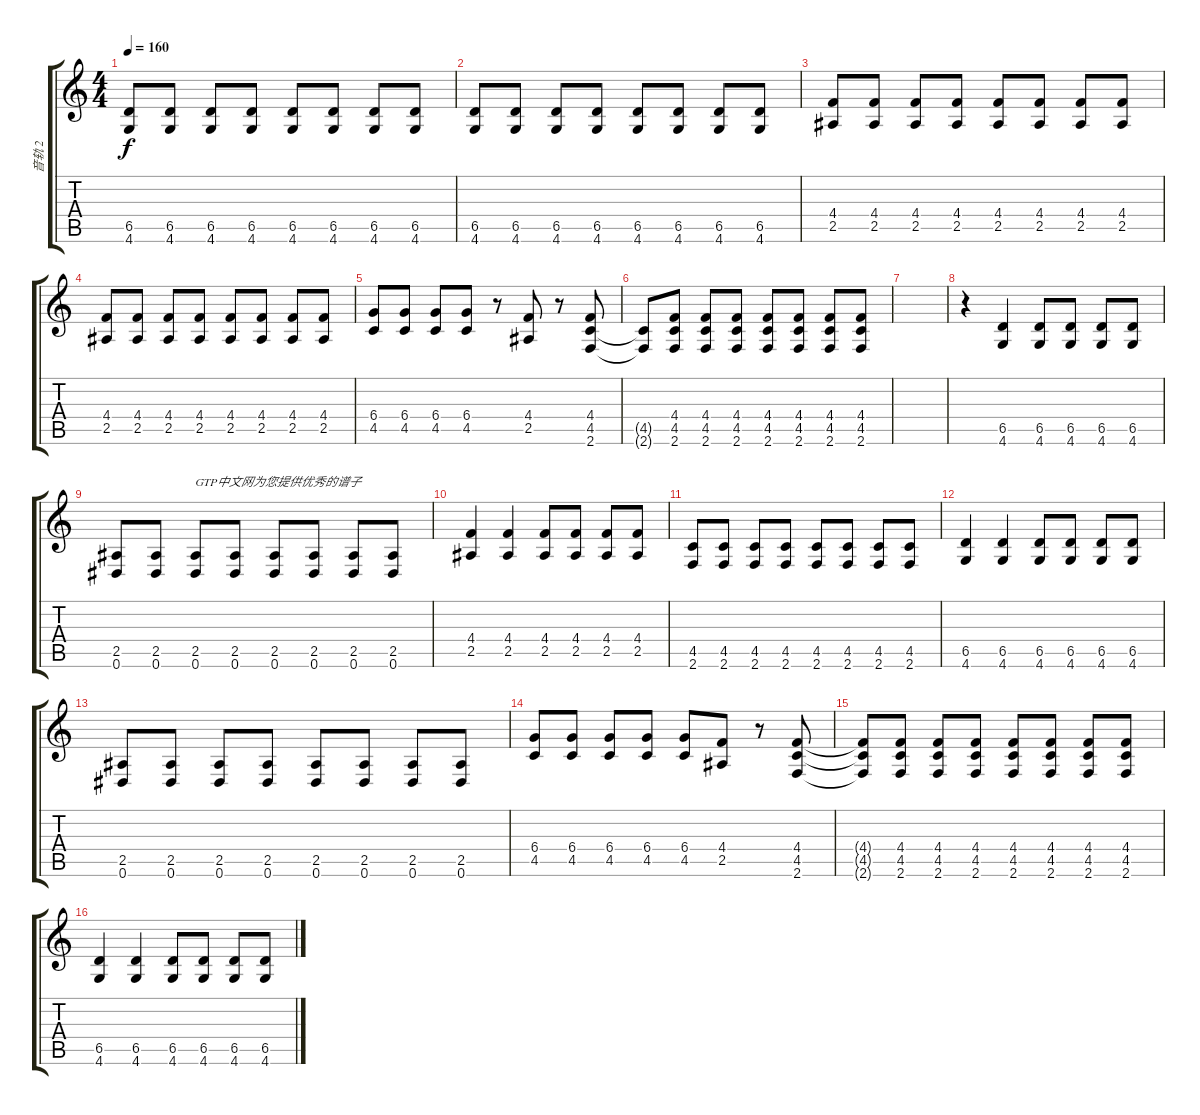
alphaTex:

\track ("音轨 2" "音轨 2") {instrument overdrivenguitar}
\staff {score tabs}
\tuning (Eb4 Bb3 Gb3 Db3 Ab2 Eb2) {hide}
\ts (4 4)
\tempo 160
\clef g2
\ks c
(6.5 4.6).8{dy f} (6.5 4.6).8 (6.5 4.6).8 (6.5 4.6).8 (6.5 4.6).8 (6.5 4.6).8 (6.5 4.6).8 (6.5 4.6).8 |
(6.5 4.6).8 (6.5 4.6).8 (6.5 4.6).8 (6.5 4.6).8 (6.5 4.6).8 (6.5 4.6).8 (6.5 4.6).8 (6.5 4.6).8 |
(4.4 2.5).8 (4.4 2.5).8 (4.4 2.5).8 (4.4 2.5).8 (4.4 2.5).8 (4.4 2.5).8 (4.4 2.5).8 (4.4 2.5).8 |
(4.4 2.5).8 (4.4 2.5).8 (4.4 2.5).8 (4.4 2.5).8 (4.4 2.5).8 (4.4 2.5).8 (4.4 2.5).8 (4.4 2.5).8 |
(6.4 4.5).8 (6.4 4.5).8 (6.4 4.5).8 (6.4 4.5).8 r.8 (4.4 2.5).8 r.8 (4.4 4.5 2.6).8 |
(4.5{t} 2.6{t}).8 (4.4 4.5 2.6).8 (4.4 4.5 2.6).8 (4.4 4.5 2.6).8 (4.4 4.5 2.6).8 (4.4 4.5 2.6).8 (4.4 4.5 2.6).8 (4.4 4.5 2.6).8 |
|
r.4 (6.5 4.6).4 (6.5 4.6).8 (6.5 4.6).8 (6.5 4.6).8 (6.5 4.6).8 |
(2.5 0.6).8 (2.5 0.6).8 (2.5 0.6).8{txt "GTP中文网为您提供优秀的谱子"} (2.5 0.6).8 (2.5 0.6).8 (2.5 0.6).8 (2.5 0.6).8 (2.5 0.6).8 |
(4.4 2.5).4 (4.4 2.5).4 (4.4 2.5).8 (4.4 2.5).8 (4.4 2.5).8 (4.4 2.5).8 |
(4.5 2.6).8 (4.5 2.6).8 (4.5 2.6).8 (4.5 2.6).8 (4.5 2.6).8 (4.5 2.6).8 (4.5 2.6).8 (4.5 2.6).8 |
(6.5 4.6).4 (6.5 4.6).4 (6.5 4.6).8 (6.5 4.6).8 (6.5 4.6).8 (6.5 4.6).8 |
(2.5 0.6).8 (2.5 0.6).8 (2.5 0.6).8 (2.5 0.6).8 (2.5 0.6).8 (2.5 0.6).8 (2.5 0.6).8 (2.5 0.6).8 |
(6.4 4.5).8 (6.4 4.5).8 (6.4 4.5).8 (6.4 4.5).8 (6.4 4.5).8 (4.4 2.5).8 r.8 (4.4 4.5 2.6).8 |
(4.4{t} 4.5{t} 2.6{t}).8 (4.4 4.5 2.6).8 (4.4 4.5 2.6).8 (4.4 4.5 2.6).8 (4.4 4.5 2.6).8 (4.4 4.5 2.6).8 (4.4 4.5 2.6).8 (4.4 4.5 2.6).8 |
(6.5 4.6).4 (6.5 4.6).4 (6.5 4.6).8 (6.5 4.6).8 (6.5 4.6).8 (6.5 4.6).8
